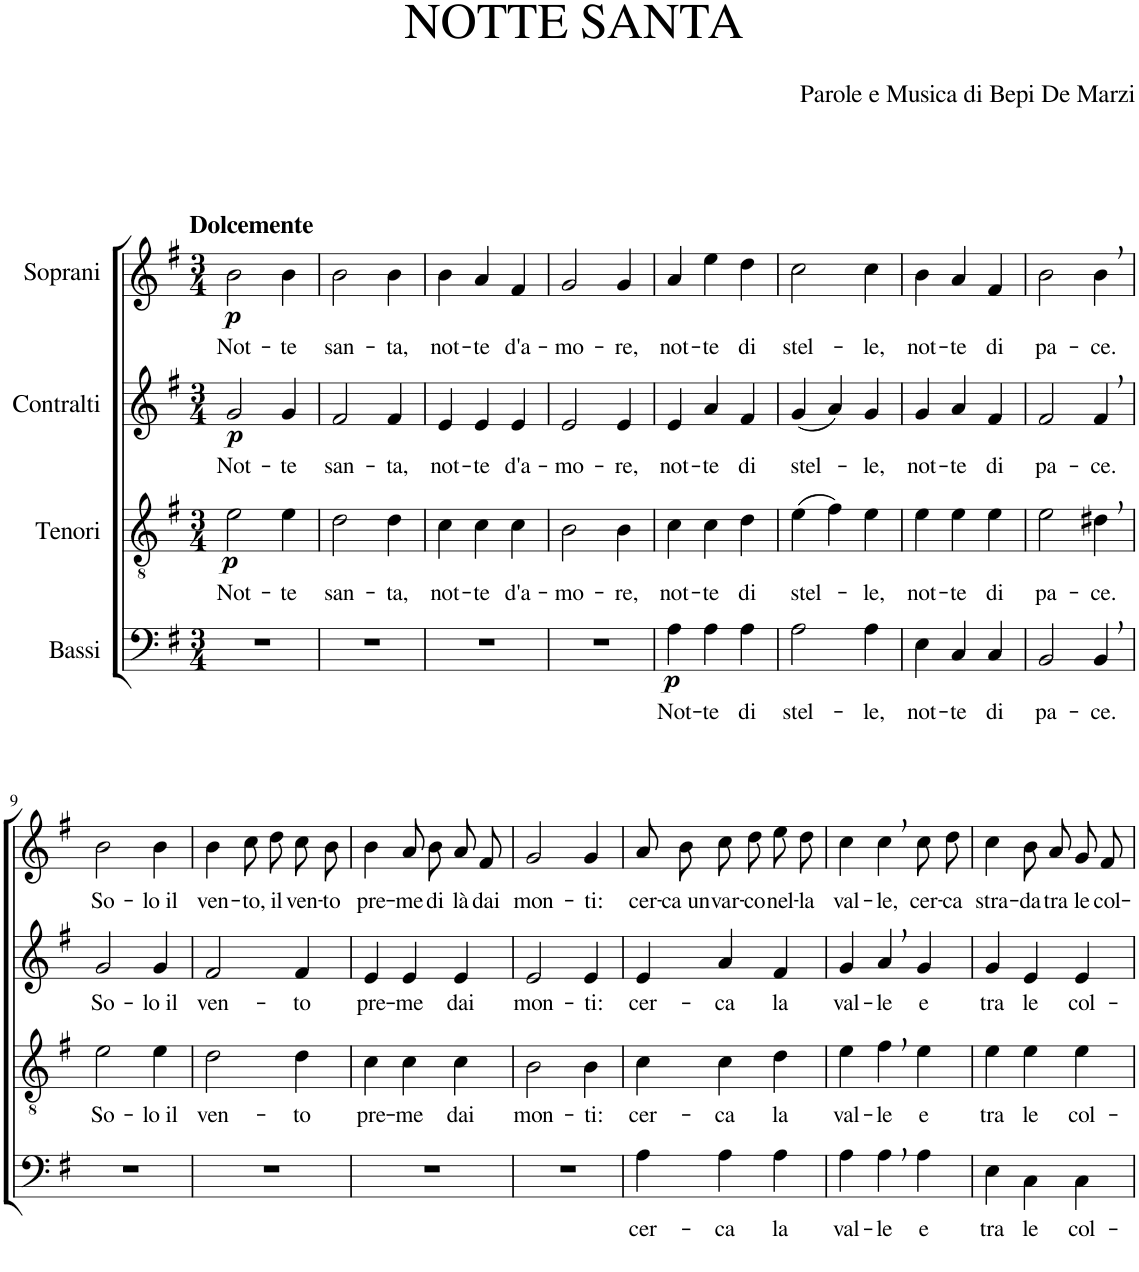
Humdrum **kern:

**kern	**text	**dynam	**kern	**text	**dynam	**kern	**text	**dynam	**kern	**text	**dynam
*part4	*part4	*part4	*part3	*part3	*part3	*part2	*part2	*part2	*part1	*part1	*part1
*staff4	*staff4	*staff4	*staff3	*staff3	*staff3	*staff2	*staff2	*staff2	*staff1	*staff1	*staff1
*I"Bassi	*	*	*I"Tenori	*	*	*I"Contralti	*	*	*I"Soprani	*	*
*clefF4	*	*	*clefGv2	*	*	*clefG2	*	*	*clefG2	*	*
*	*	*	*	*	*	*	*	*	*Trd1c2	*	*
*k[f#]	*	*	*k[f#]	*	*	*k[f#]	*	*	*k[f#]	*	*
*G:	*	*	*G:	*	*	*G:	*	*	*G:	*	*
*M3/4	*	*	*M3/4	*	*	*M3/4	*	*	*M3/4	*	*
=1	=1	=1	=1	=1	=1	=1	=1	=1	=1	=1	=1
!	!	!	!	!	!	!	!	!	!LO:TX:a:B:t=Dolcemente	!	!
!	!	!	!	!LO:LY:b	!LO:DY:b	!	!LO:LY:b	!LO:DY:b	!	!LO:LY:b	!LO:DY:b
2.r	.	.	2e\	Not-	p	2g/	Not-	p	2b\	Not-	p
!	!	!	!	!LO:LY:b	!	!	!LO:LY:b	!	!	!LO:LY:b	!
.	.	.	4e\	-te	.	4g/	-te	.	4b\	-te	.
=2	=2	=2	=2	=2	=2	=2	=2	=2	=2	=2	=2
!	!	!	!	!LO:LY:b	!	!	!LO:LY:b	!	!	!LO:LY:b	!
2.r	.	.	2d\	san-	.	2f#/	san-	.	2b\	san-	.
!	!	!	!	!LO:LY:b	!	!	!LO:LY:b	!	!	!LO:LY:b	!
.	.	.	4d\	-ta,	.	4f#/	-ta,	.	4b\	-ta,	.
=3	=3	=3	=3	=3	=3	=3	=3	=3	=3	=3	=3
!	!	!	!	!LO:LY:b	!	!	!LO:LY:b	!	!	!LO:LY:b	!
2.r	.	.	4c\	not-	.	4e/	not-	.	4b\	not-	.
!	!	!	!	!LO:LY:b	!	!	!LO:LY:b	!	!	!LO:LY:b	!
.	.	.	4c\	-te	.	4e/	-te	.	4a/	-te	.
!	!	!	!	!LO:LY:b	!	!	!LO:LY:b	!	!	!LO:LY:b	!
.	.	.	4c\	d'a-	.	4e/	d'a-	.	4f#/	d'a-	.
=4	=4	=4	=4	=4	=4	=4	=4	=4	=4	=4	=4
!	!	!	!	!LO:LY:b	!	!	!LO:LY:b	!	!	!LO:LY:b	!
2.r	.	.	2B\	-mo-	.	2e/	-mo-	.	2g/	-mo-	.
!	!	!	!	!LO:LY:b	!	!	!LO:LY:b	!	!	!LO:LY:b	!
.	.	.	4B\	-re,	.	4e/	-re,	.	4g/	-re,	.
=5	=5	=5	=5	=5	=5	=5	=5	=5	=5	=5	=5
!	!LO:LY:b	!LO:DY:b	!	!LO:LY:b	!	!	!LO:LY:b	!	!	!LO:LY:b	!
4A\	Not-	p	4c\	not-	.	4e/	not-	.	4a/	not-	.
!	!LO:LY:b	!	!	!LO:LY:b	!	!	!LO:LY:b	!	!	!LO:LY:b	!
4A\	-te	.	4c\	-te	.	4a/	-te	.	4ee\	-te	.
!	!LO:LY:b	!	!	!LO:LY:b	!	!	!LO:LY:b	!	!	!LO:LY:b	!
4A\	di	.	4d\	di	.	4f#/	di	.	4dd\	di	.
=6	=6	=6	=6	=6	=6	=6	=6	=6	=6	=6	=6
!	!LO:LY:b	!	!	!LO:LY:b	!	!	!LO:LY:b	!	!	!LO:LY:b	!
2A\	stel-	.	(4e\	stel-	.	(4g/	stel-	.	2cc\	stel-	.
.	.	.	4f#\)	.	.	4a/)	.	.	.	.	.
!	!LO:LY:b	!	!	!LO:LY:b	!	!	!LO:LY:b	!	!	!LO:LY:b	!
4A\	-le,	.	4e\	-le,	.	4g/	-le,	.	4cc\	-le,	.
=7	=7	=7	=7	=7	=7	=7	=7	=7	=7	=7	=7
!	!LO:LY:b	!	!	!LO:LY:b	!	!	!LO:LY:b	!	!	!LO:LY:b	!
4E\	not-	.	4e\	not-	.	4g/	not-	.	4b\	not-	.
!	!LO:LY:b	!	!	!LO:LY:b	!	!	!LO:LY:b	!	!	!LO:LY:b	!
4C/	-te	.	4e\	-te	.	4a/	-te	.	4a/	-te	.
!	!LO:LY:b	!	!	!LO:LY:b	!	!	!LO:LY:b	!	!	!LO:LY:b	!
4C/	di	.	4e\	di	.	4f#/	di	.	4f#/	di	.
=8	=8	=8	=8	=8	=8	=8	=8	=8	=8	=8	=8
!	!LO:LY:b	!	!	!LO:LY:b	!	!	!LO:LY:b	!	!	!LO:LY:b	!
2BB/	pa-	.	2e\	pa-	.	2f#/	pa-	.	2b\	pa-	.
!	!LO:LY:b	!	!	!LO:LY:b	!	!	!LO:LY:b	!	!	!LO:LY:b	!
4BB,/	-ce.	.	4d#X,\	-ce.	.	4f#,/	-ce.	.	4b,\	-ce.	.
!!LO:LB:g=z
=9	=9	=9	=9	=9	=9	=9	=9	=9	=9	=9	=9
!	!	!	!	!LO:LY:b	!	!	!LO:LY:b	!	!	!LO:LY:b	!
2.r	.	.	2e\	So-	.	2g/	So-	.	2b\	So-	.
!	!	!	!	!LO:LY:b	!	!	!LO:LY:b	!	!	!LO:LY:b	!
.	.	.	4e\	-lo il	.	4g/	-lo il	.	4b\	-lo il	.
=10	=10	=10	=10	=10	=10	=10	=10	=10	=10	=10	=10
!	!	!	!	!LO:LY:b	!	!	!LO:LY:b	!	!	!LO:LY:b	!
2.r	.	.	2d\	ven-	.	2f#/	ven-	.	4b\	ven-	.
!	!	!	!	!	!	!	!	!	!	!LO:LY:b	!
.	.	.	.	.	.	.	.	.	8cc\L	-to,	.
!	!	!	!	!	!	!	!	!	!	!LO:LY:b	!
.	.	.	.	.	.	.	.	.	8dd\J	il	.
!	!	!	!	!LO:LY:b	!	!	!LO:LY:b	!	!	!LO:LY:b	!
.	.	.	4d\	-to	.	4f#/	-to	.	8cc\L	ven-	.
!	!	!	!	!	!	!	!	!	!	!LO:LY:b	!
.	.	.	.	.	.	.	.	.	8b\J	-to	.
=11	=11	=11	=11	=11	=11	=11	=11	=11	=11	=11	=11
!	!	!	!	!LO:LY:b	!	!	!LO:LY:b	!	!	!LO:LY:b	!
2.r	.	.	4c\	pre-	.	4e/	pre-	.	4b\	pre-	.
!	!	!	!	!LO:LY:b	!	!	!LO:LY:b	!	!	!LO:LY:b	!
.	.	.	4c\	-me	.	4e/	-me	.	8a/L	-me	.
!	!	!	!	!	!	!	!	!	!	!LO:LY:b	!
.	.	.	.	.	.	.	.	.	8b/J	di	.
!	!	!	!	!LO:LY:b	!	!	!LO:LY:b	!	!	!LO:LY:b	!
.	.	.	4c\	dai	.	4e/	dai	.	8a/L	là	.
!	!	!	!	!	!	!	!	!	!	!LO:LY:b	!
.	.	.	.	.	.	.	.	.	8f#/J	dai	.
=12	=12	=12	=12	=12	=12	=12	=12	=12	=12	=12	=12
!	!	!	!	!LO:LY:b	!	!	!LO:LY:b	!	!	!LO:LY:b	!
2.r	.	.	2B\	mon-	.	2e/	mon-	.	2g/	mon-	.
!	!	!	!	!LO:LY:b	!	!	!LO:LY:b	!	!	!LO:LY:b	!
.	.	.	4B\	-ti:	.	4e/	-ti:	.	4g/	-ti:	.
=13	=13	=13	=13	=13	=13	=13	=13	=13	=13	=13	=13
!	!LO:LY:b	!	!	!LO:LY:b	!	!	!LO:LY:b	!	!	!LO:LY:b	!
4A\	cer-	.	4c\	cer-	.	4e/	cer-	.	8a/L	cer-	.
!	!	!	!	!	!	!	!	!	!	!LO:LY:b	!
.	.	.	.	.	.	.	.	.	8b/J	-ca un	.
!	!LO:LY:b	!	!	!LO:LY:b	!	!	!LO:LY:b	!	!	!LO:LY:b	!
4A\	-ca	.	4c\	-ca	.	4a/	-ca	.	8cc\L	var-	.
!	!	!	!	!	!	!	!	!	!	!LO:LY:b	!
.	.	.	.	.	.	.	.	.	8dd\J	-co	.
!	!LO:LY:b	!	!	!LO:LY:b	!	!	!LO:LY:b	!	!	!LO:LY:b	!
4A\	la	.	4d\	la	.	4f#/	la	.	8ee\L	nel-	.
!	!	!	!	!	!	!	!	!	!	!LO:LY:b	!
.	.	.	.	.	.	.	.	.	8dd\J	-la	.
=14	=14	=14	=14	=14	=14	=14	=14	=14	=14	=14	=14
!	!LO:LY:b	!	!	!LO:LY:b	!	!	!LO:LY:b	!	!	!LO:LY:b	!
4A\	val-	.	4e\	val-	.	4g/	val-	.	4cc\	val-	.
!	!LO:LY:b	!	!	!LO:LY:b	!	!	!LO:LY:b	!	!	!LO:LY:b	!
4A,\	-le	.	4f#,\	-le	.	4a,/	-le	.	4cc,\	-le,	.
!	!LO:LY:b	!	!	!LO:LY:b	!	!	!LO:LY:b	!	!	!LO:LY:b	!
4A\	e	.	4e\	e	.	4g/	e	.	8cc\L	cer-	.
!	!	!	!	!	!	!	!	!	!	!LO:LY:b	!
.	.	.	.	.	.	.	.	.	8dd\J	-ca	.
=15	=15	=15	=15	=15	=15	=15	=15	=15	=15	=15	=15
!	!LO:LY:b	!	!	!LO:LY:b	!	!	!LO:LY:b	!	!	!LO:LY:b	!
4E\	tra	.	4e\	tra	.	4g/	tra	.	4cc\	stra-	.
!	!LO:LY:b	!	!	!LO:LY:b	!	!	!LO:LY:b	!	!	!LO:LY:b	!
4C\	le	.	4e\	le	.	4e/	le	.	8b/L	-da	.
!	!	!	!	!	!	!	!	!	!	!LO:LY:b	!
.	.	.	.	.	.	.	.	.	8a/J	tra	.
!	!LO:LY:b	!	!	!LO:LY:b	!	!	!LO:LY:b	!	!	!LO:LY:b	!
4C\	col-	.	4e\	col-	.	4e/	col-	.	8g/L	le	.
!	!	!	!	!	!	!	!	!	!	!LO:LY:b	!
.	.	.	.	.	.	.	.	.	8f#/J	col-	.
=	=	=	=	=	=	=	=	=	=	=	=
*-	*-	*-	*-	*-	*-	*-	*-	*-	*-	*-	*-
